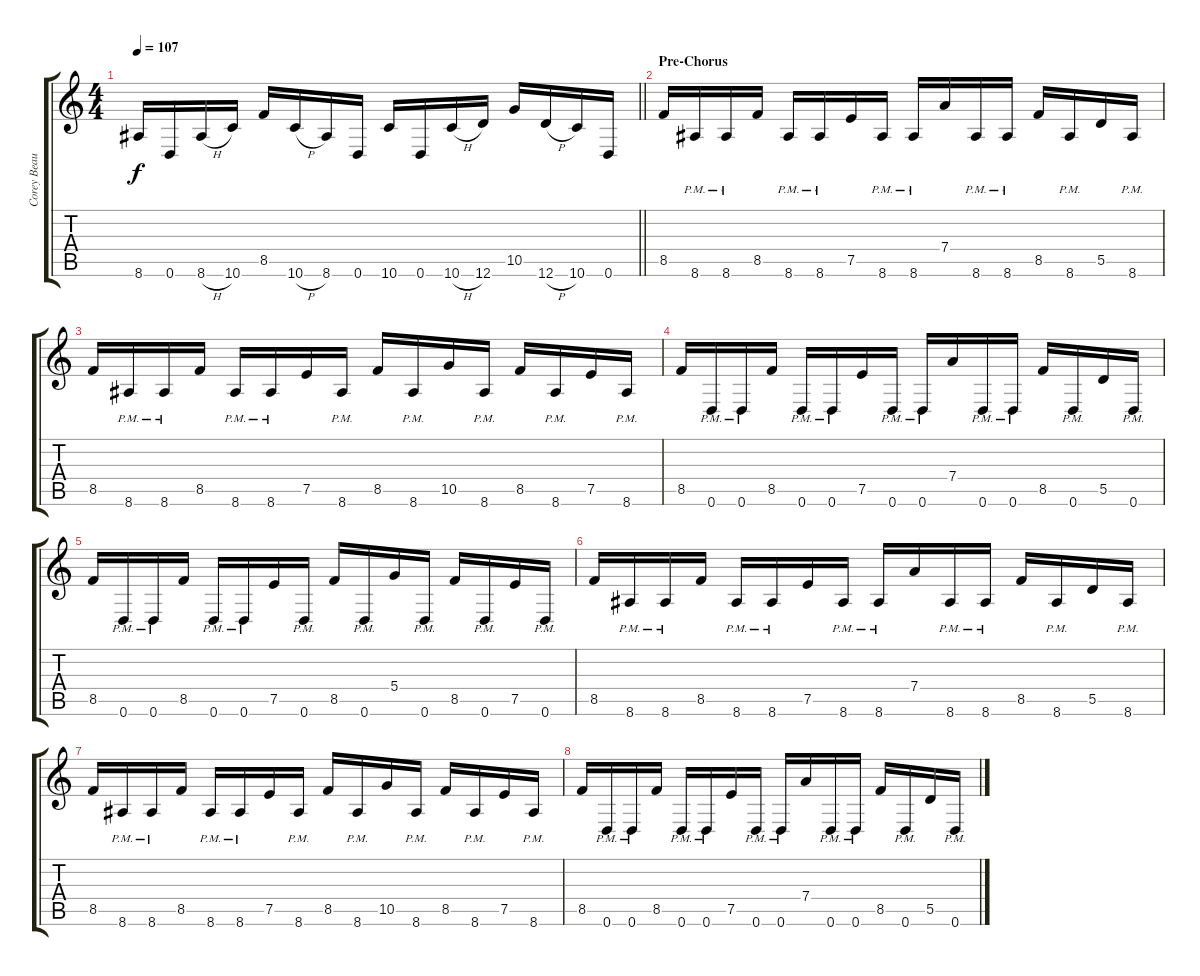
\track ("Corey Beaulieu" "Corey Beau") {instrument distortionguitar}
\staff {score tabs}
\tuning (E4 B3 G3 D3 A2 D2) {hide}
\ts (4 4)
\tempo 107
\clef g2
\barLineRight lightlight
\ks c
8.6.16{dy f} 0.6.16 8.6{h}.16 10.6.16 8.5.16 10.6{h}.16 8.6.16 0.6.16 10.6.16 0.6.16 10.6{h}.16 12.6.16 10.5.16 12.6{h}.16 10.6.16 0.6.16 |
\section ("" "Pre-Chorus")
8.5.16 8.6{pm}.16 8.6{pm}.16 8.5.16 8.6{pm}.16 8.6{pm}.16 7.5.16 8.6{pm}.16 8.6{pm}.16 7.4.16 8.6{pm}.16 8.6{pm}.16 8.5.16 8.6{pm}.16 5.5.16 8.6{pm}.16 |
8.5.16 8.6{pm}.16 8.6{pm}.16 8.5.16 8.6{pm}.16 8.6{pm}.16 7.5.16 8.6{pm}.16 8.5.16 8.6{pm}.16 10.5.16 8.6{pm}.16 8.5.16 8.6{pm}.16 7.5.16 8.6{pm}.16 |
8.5.16 0.6{pm}.16 0.6{pm}.16 8.5.16 0.6{pm}.16 0.6{pm}.16 7.5.16 0.6{pm}.16 0.6{pm}.16 7.4.16 0.6{pm}.16 0.6{pm}.16 8.5.16 0.6{pm}.16 5.5.16 0.6{pm}.16 |
8.5.16 0.6{pm}.16 0.6{pm}.16 8.5.16 0.6{pm}.16 0.6{pm}.16 7.5.16 0.6{pm}.16 8.5.16 0.6{pm}.16 5.4.16 0.6{pm}.16 8.5.16 0.6{pm}.16 7.5.16 0.6{pm}.16 |
8.5.16 8.6{pm}.16 8.6{pm}.16 8.5.16 8.6{pm}.16 8.6{pm}.16 7.5.16 8.6{pm}.16 8.6{pm}.16 7.4.16 8.6{pm}.16 8.6{pm}.16 8.5.16 8.6{pm}.16 5.5.16 8.6{pm}.16 |
8.5.16 8.6{pm}.16 8.6{pm}.16 8.5.16 8.6{pm}.16 8.6{pm}.16 7.5.16 8.6{pm}.16 8.5.16 8.6{pm}.16 10.5.16 8.6{pm}.16 8.5.16 8.6{pm}.16 7.5.16 8.6{pm}.16 |
8.5.16 0.6{pm}.16 0.6{pm}.16 8.5.16 0.6{pm}.16 0.6{pm}.16 7.5.16 0.6{pm}.16 0.6{pm}.16 7.4.16 0.6{pm}.16 0.6{pm}.16 8.5.16 0.6{pm}.16 5.5.16 0.6{pm}.16
